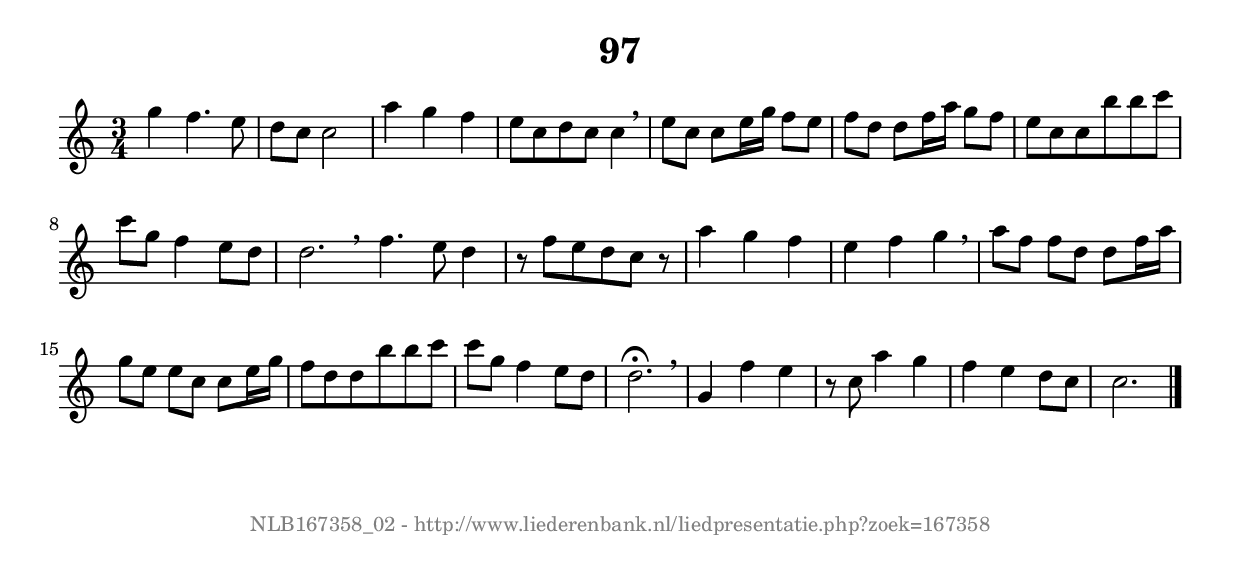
%
% produced by wce2krn 1.64 (7 June 2014)
%
\version"2.16"
#(append! paper-alist '(("long" . (cons (* 210 mm) (* 2000 mm)))))
#(set-default-paper-size "long")
sb = {\breathe}
mBreak = {\breathe }
bBreak = {\breathe }
x = {\once\override NoteHead #'style = #'cross }
gl=\glissando
itime={\override Staff.TimeSignature #'stencil = ##f }
ficta = {\once\set suggestAccidentals = ##t}
fine = {\once\override Score.RehearsalMark #'self-alignment-X = #1 \mark \markup {\italic{Fine}}}
dc = {\once\override Score.RehearsalMark #'self-alignment-X = #1 \mark \markup {\italic{D.C.}}}
dcf = {\once\override Score.RehearsalMark #'self-alignment-X = #1 \mark \markup {\italic{D.C. al Fine}}}
dcc = {\once\override Score.RehearsalMark #'self-alignment-X = #1 \mark \markup {\italic{D.C. al Coda}}}
ds = {\once\override Score.RehearsalMark #'self-alignment-X = #1 \mark \markup {\italic{D.S.}}}
dsf = {\once\override Score.RehearsalMark #'self-alignment-X = #1 \mark \markup {\italic{D.S. al Fine}}}
dsc = {\once\override Score.RehearsalMark #'self-alignment-X = #1 \mark \markup {\italic{D.S. al Coda}}}
pv = {\set Score.repeatCommands = #'((volta "1"))}
sv = {\set Score.repeatCommands = #'((volta "2"))}
tv = {\set Score.repeatCommands = #'((volta "3"))}
qv = {\set Score.repeatCommands = #'((volta "4"))}
xv = {\set Score.repeatCommands = #'((volta #f))}
\header{ tagline = ""
title = "97"
}
\score {{
\key c \major
\relative g''
{
\set melismaBusyProperties = #'()
\time 3/4
\tempo 4=120
\override Score.MetronomeMark #'transparent = ##t
\override Score.RehearsalMark #'break-visibility = #(vector #t #t #f)
g4 f4. e8 d c c2 a'4 g f e8 c d c c4 \mBreak \bar "|"
e8 c c e16 g f8 e f d d f16 a g8 f e c c b' b c c g f4 e8 d d2. \bar ":|:" \bBreak
f4. e8 d4 r8 f e d c r a'4 g f e f g \mBreak \bar "|"
a8 f f d d f16 a g8 e e c c e16 g f8 d d b'b c c g f4 e8 d d2.^\fermata \mBreak \bar "|"
g,4 f' e r8 c a'4 g f e d8 c c2. \bar "|."
 }}
 \midi { }
 \layout {
            indent = 0.0\cm
}
}
\markup { \vspace #0 } \markup { \with-color #grey \fill-line { \center-column { \smaller "NLB167358_02 - http://www.liederenbank.nl/liedpresentatie.php?zoek=167358" } } }
